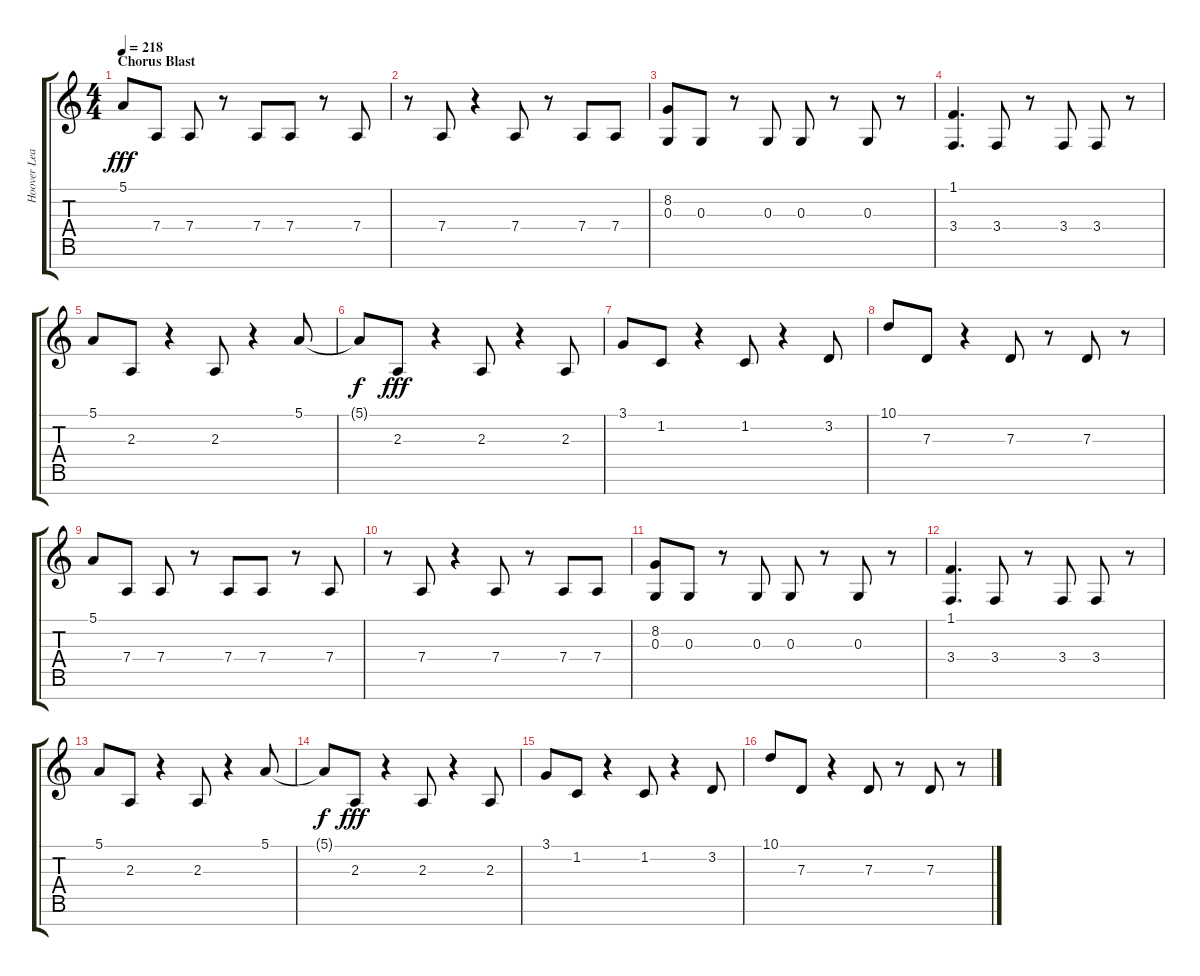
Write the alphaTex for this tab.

\track ("Hoover Lead" "Hoover Lea") {instrument lead2sawtooth}
\staff {score tabs}
\tuning (E4 B3 G3 D3 A2 E2 B1) {hide}
\ts (4 4)
\section ("" "Chorus Blast")
\tempo 218
\clef g2
\ks c
5.1.8{dy fff} 7.4.8 7.4.8 r.8 7.4.8 7.4.8 r.8 7.4.8 |
r.8 7.4.8 r.4 7.4.8 r.8 7.4.8 7.4.8 |
(8.2 0.3).8 0.3.8 r.8 0.3.8 0.3.8 r.8 0.3.8 r.8 |
(1.1 3.4).4{d} 3.4.8 r.8 3.4.8 3.4.8 r.8 |
5.1.8 2.3.8 r.4 2.3.8 r.4 5.1.8 |
5.1{t}.8{dy f} 2.3.8{dy fff} r.4 2.3.8 r.4 2.3.8 |
3.1.8 1.2.8 r.4 1.2.8 r.4 3.2.8 |
10.1.8 7.3.8 r.4 7.3.8 r.8 7.3.8 r.8 |
5.1.8 7.4.8 7.4.8 r.8 7.4.8 7.4.8 r.8 7.4.8 |
r.8 7.4.8 r.4 7.4.8 r.8 7.4.8 7.4.8 |
(8.2 0.3).8 0.3.8 r.8 0.3.8 0.3.8 r.8 0.3.8 r.8 |
(1.1 3.4).4{d} 3.4.8 r.8 3.4.8 3.4.8 r.8 |
5.1.8 2.3.8 r.4 2.3.8 r.4 5.1.8 |
5.1{t}.8{dy f} 2.3.8{dy fff} r.4 2.3.8 r.4 2.3.8 |
3.1.8 1.2.8 r.4 1.2.8 r.4 3.2.8 |
10.1.8 7.3.8 r.4 7.3.8 r.8 7.3.8 r.8
